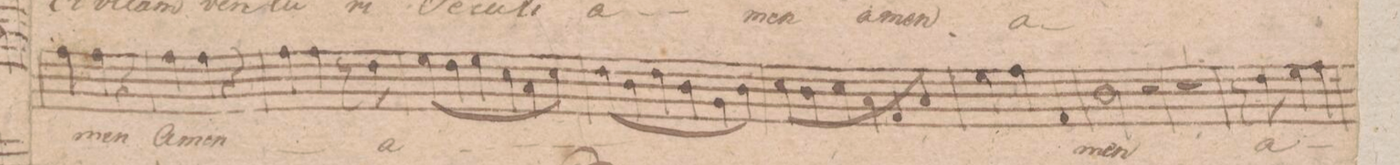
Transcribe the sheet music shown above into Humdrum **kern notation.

**kern	**text	**dynam
*I"Baſso.	*	*
*clefF4	*	*
*k[f#c#]	*	*
*met(c|)	*	*
*M3/4	*	*
4A\	.	.
4A\	-men	.
4r	.	.
=248	=248	=248
4A\	a-	.
4A\	-men	.
4r	.	.
=249	=249	=249
*	*ij	*
4A\	a-	.
4A\	-men	.
*	*Xij	*
8r	.	.
8F#\	a-	.
=250	=250	=250
8G\L	.	.
8F#\	.	.
8G\	.	.
8E\	.	.
8BB\	.	.
8D\J	.	.
=251	=251	=251
8F#\L	.	.
8D\	.	.
8F#\	.	.
8D\	.	.
8BB\	.	.
8D\J	.	.
=252	=252	=252
8E\L	.	.
8D\	.	.
8E\	.	.
8C#\	.	.
8AA/	.	.
8C#/J	.	.
=253	=253	=253
2.ryy	.	.
=254	=254	=254
4G\	.	.
4A\	.	.
4AA/	.	.
=255	=255	=255
2D\	-men-	.
4r	.	.
=256	=256	=256
2.r	.	.
=257	=257	=257
8r	.	.
8F#\	-a-	.
4G\	.	.
4A\	.	.
=258	=258	=258
*-	*-	*-
